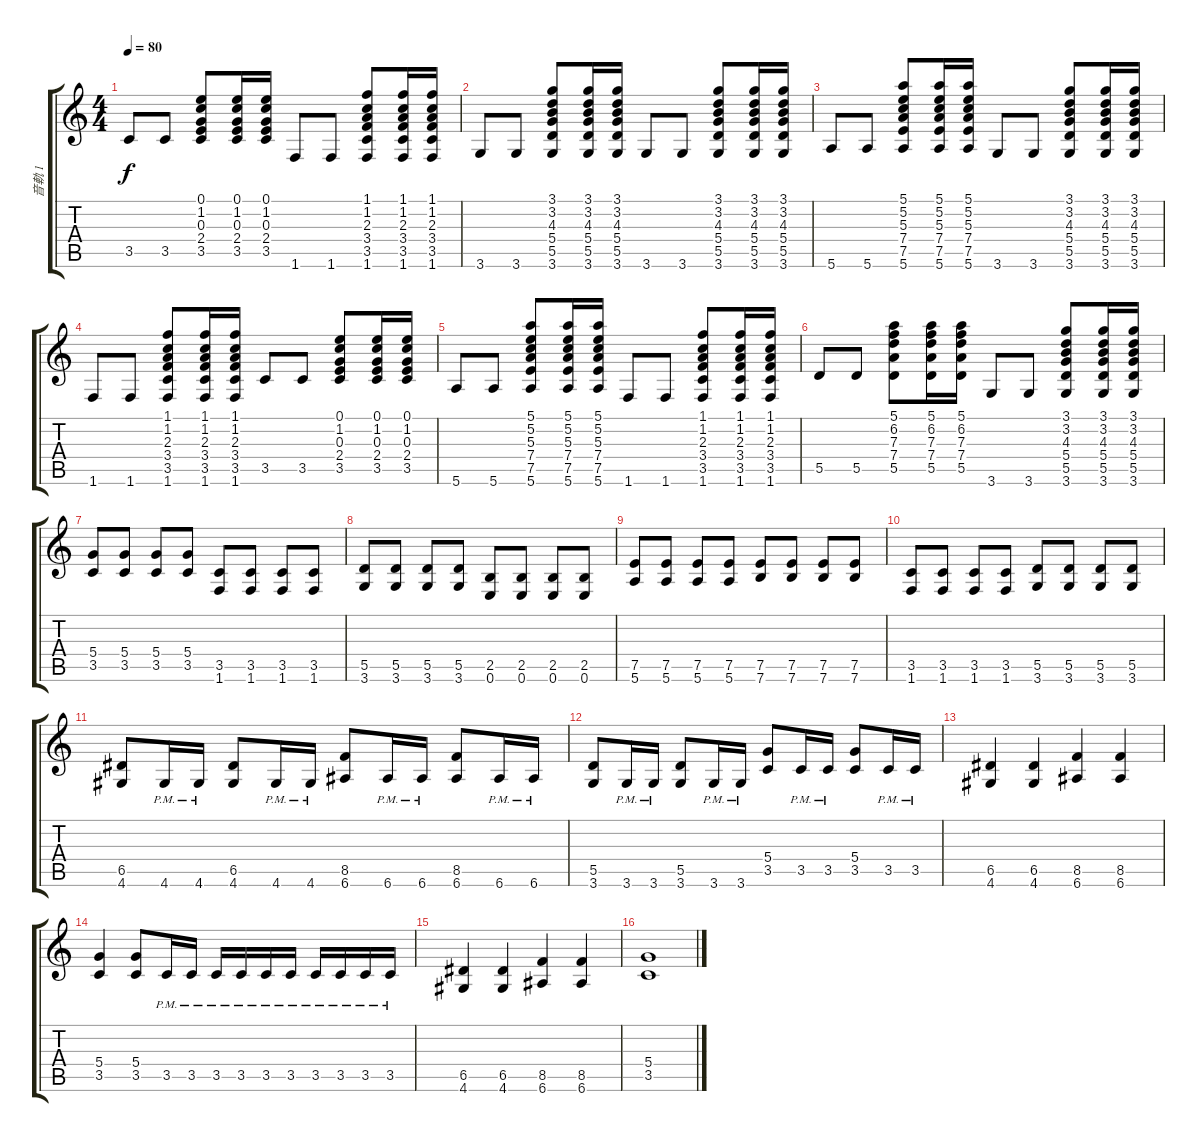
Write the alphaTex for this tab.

\track ("音軌 1" "音軌 1") {instrument electricguitarjazz}
\staff {score tabs}
\tuning (E4 B3 G3 D3 A2 E2) {hide}
\ts (4 4)
\tempo 80
\clef g2
\ks c
3.5.8{dy f} 3.5.8 (0.1 1.2 0.3 2.4 3.5).8 (0.1 1.2 0.3 2.4 3.5).16 (0.1 1.2 0.3 2.4 3.5).16 1.6.8 1.6.8 (1.1 1.2 2.3 3.4 3.5 1.6).8 (1.1 1.2 2.3 3.4 3.5 1.6).16 (1.1 1.2 2.3 3.4 3.5 1.6).16 |
3.6.8 3.6.8 (3.1 3.2 4.3 5.4 5.5 3.6).8 (3.1 3.2 4.3 5.4 5.5 3.6).16 (3.1 3.2 4.3 5.4 5.5 3.6).16 3.6.8 3.6.8 (3.1 3.2 4.3 5.4 5.5 3.6).8 (3.1 3.2 4.3 5.4 5.5 3.6).16 (3.1 3.2 4.3 5.4 5.5 3.6).16 |
5.6.8 5.6.8 (5.1 5.2 5.3 7.4 7.5 5.6).8 (5.1 5.2 5.3 7.4 7.5 5.6).16 (5.1 5.2 5.3 7.4 7.5 5.6).16 3.6.8 3.6.8 (3.1 3.2 4.3 5.4 5.5 3.6).8 (3.1 3.2 4.3 5.4 5.5 3.6).16 (3.1 3.2 4.3 5.4 5.5 3.6).16 |
1.6.8 1.6.8 (1.1 1.2 2.3 3.4 3.5 1.6).8 (1.1 1.2 2.3 3.4 3.5 1.6).16 (1.1 1.2 2.3 3.4 3.5 1.6).16 3.5.8 3.5.8 (0.1 1.2 0.3 2.4 3.5).8 (0.1 1.2 0.3 2.4 3.5).16 (0.1 1.2 0.3 2.4 3.5).16 |
5.6.8 5.6.8 (5.1 5.2 5.3 7.4 7.5 5.6).8 (5.1 5.2 5.3 7.4 7.5 5.6).16 (5.1 5.2 5.3 7.4 7.5 5.6).16 1.6.8 1.6.8 (1.1 1.2 2.3 3.4 3.5 1.6).8 (1.1 1.2 2.3 3.4 3.5 1.6).16 (1.1 1.2 2.3 3.4 3.5 1.6).16 |
5.5.8 5.5.8 (5.1 6.2 7.3 7.4 5.5).8 (5.1 6.2 7.3 7.4 5.5).16 (5.1 6.2 7.3 7.4 5.5).16 3.6.8 3.6.8 (3.1 3.2 4.3 5.4 5.5 3.6).8 (3.1 3.2 4.3 5.4 5.5 3.6).16 (3.1 3.2 4.3 5.4 5.5 3.6).16 |
(5.4 3.5).8{instrument overdrivenguitar} (5.4 3.5).8 (5.4 3.5).8 (5.4 3.5).8 (3.5 1.6).8 (3.5 1.6).8 (3.5 1.6).8 (3.5 1.6).8 |
(5.5 3.6).8 (5.5 3.6).8 (5.5 3.6).8 (5.5 3.6).8 (2.5 0.6).8 (2.5 0.6).8 (2.5 0.6).8 (2.5 0.6).8 |
(7.5 5.6).8 (7.5 5.6).8 (7.5 5.6).8 (7.5 5.6).8 (7.5 7.6).8 (7.5 7.6).8 (7.5 7.6).8 (7.5 7.6).8 |
(3.5 1.6).8 (3.5 1.6).8 (3.5 1.6).8 (3.5 1.6).8 (5.5 3.6).8 (5.5 3.6).8 (5.5 3.6).8 (5.5 3.6).8 |
(6.5 4.6).8 4.6{pm}.16 4.6{pm}.16 (6.5 4.6).8 4.6{pm}.16 4.6{pm}.16 (8.5 6.6).8 6.6{pm}.16 6.6{pm}.16 (8.5 6.6).8 6.6{pm}.16 6.6{pm}.16 |
(5.5 3.6).8 3.6{pm}.16 3.6{pm}.16 (5.5 3.6).8 3.6{pm}.16 3.6{pm}.16 (5.4 3.5).8 3.5{pm}.16 3.5{pm}.16 (5.4 3.5).8 3.5{pm}.16 3.5{pm}.16 |
(6.5 4.6).4 (6.5 4.6).4 (8.5 6.6).4 (8.5 6.6).4 |
(5.4 3.5).4 (5.4 3.5).8 3.5{pm}.16 3.5{pm}.16 3.5{pm}.16 3.5{pm}.16 3.5{pm}.16 3.5{pm}.16 3.5{pm}.16 3.5{pm}.16 3.5{pm}.16 3.5{pm}.16 |
(6.5 4.6).4 (6.5 4.6).4 (8.5 6.6).4 (8.5 6.6).4 |
(5.4 3.5).1
